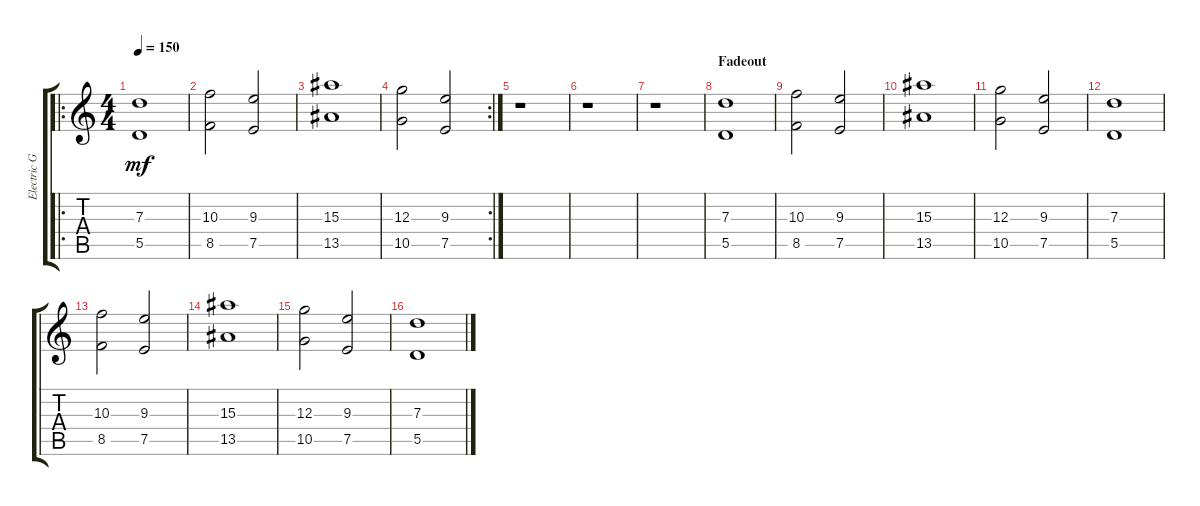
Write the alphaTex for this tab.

\track ("Electric Guitar" "Electric G") {instrument distortionguitar}
\staff {score tabs}
\tuning (E4 B3 G3 D3 A2 D2) {hide}
\ro
\ts (4 4)
\tempo 150
\clef g2
\ks c
(7.3 5.5).1{dy mf} |
(10.3 8.5).2 (9.3 7.5).2 |
(15.3 13.5).1 |
\rc 2
(12.3 10.5).2 (9.3 7.5).2 |
r.1 |
r.1 |
r.1 |
\section ("" "Fadeout")
(7.3 5.5).1 |
(10.3 8.5).2 (9.3 7.5).2 |
(15.3 13.5).1 |
(12.3 10.5).2 (9.3 7.5).2 |
(7.3 5.5).1 |
(10.3 8.5).2 (9.3 7.5).2 |
(15.3 13.5).1 |
(12.3 10.5).2 (9.3 7.5).2 |
(7.3 5.5).1
